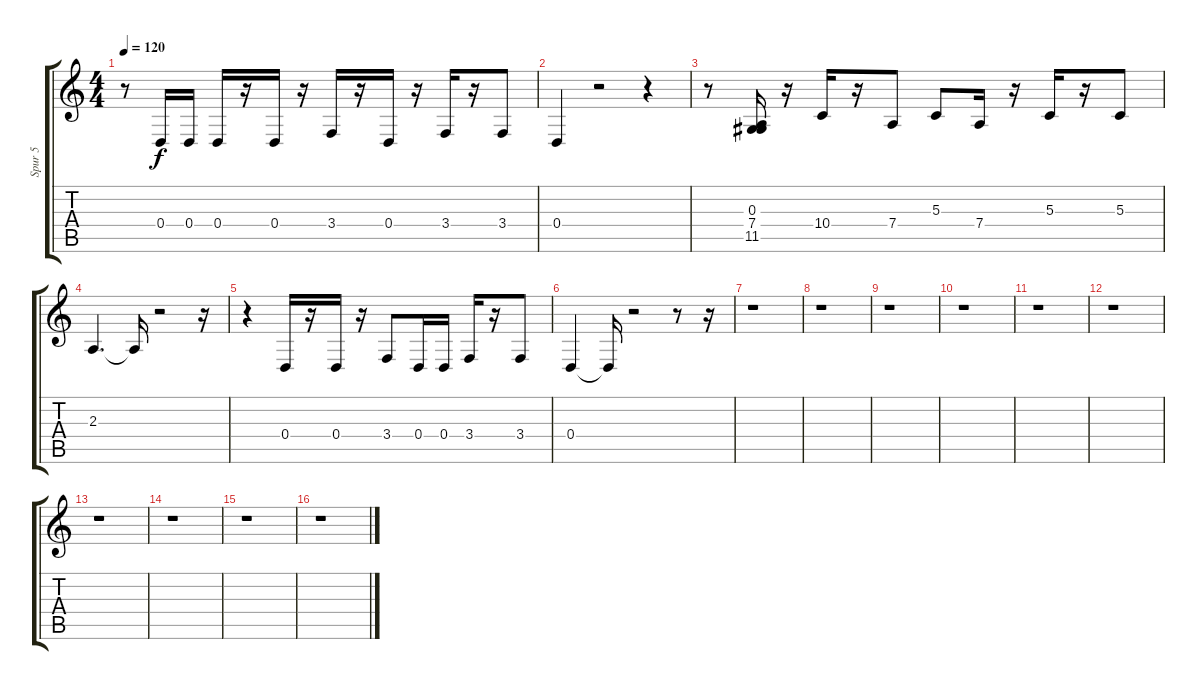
\track ("Spur 5" "Spur 5") {instrument tenorsax}
\staff {score tabs}
\tuning (E4 B3 G3 D3 A2 E2) {hide}
\ts (4 4)
\tempo 120
\clef g2
\ks c
r.8{dy f} 0.4.16 0.4.16 0.4.16 r.16 0.4.16 r.16 3.4.16 r.16 0.4.16 r.16 3.4.16 r.16 3.4.8 |
0.4.4 r.2 r.4 |
r.8 (0.3 7.4 11.5).16 r.16 10.4.16 r.16 7.4.8 5.3.8 7.4.16 r.16 5.3.16 r.16 5.3.8 |
2.3.4{d} 2.3{t}.16 r.2 r.16 |
r.4 0.4.16 r.16 0.4.16 r.16 3.4.8 0.4.16 0.4.16 3.4.16 r.16 3.4.8 |
0.4.4 0.4{t}.16 r.2 r.8 r.16 |
r.1 |
r.1 |
r.1 |
r.1 |
r.1 |
r.1 |
r.1 |
r.1 |
r.1 |
r.1
